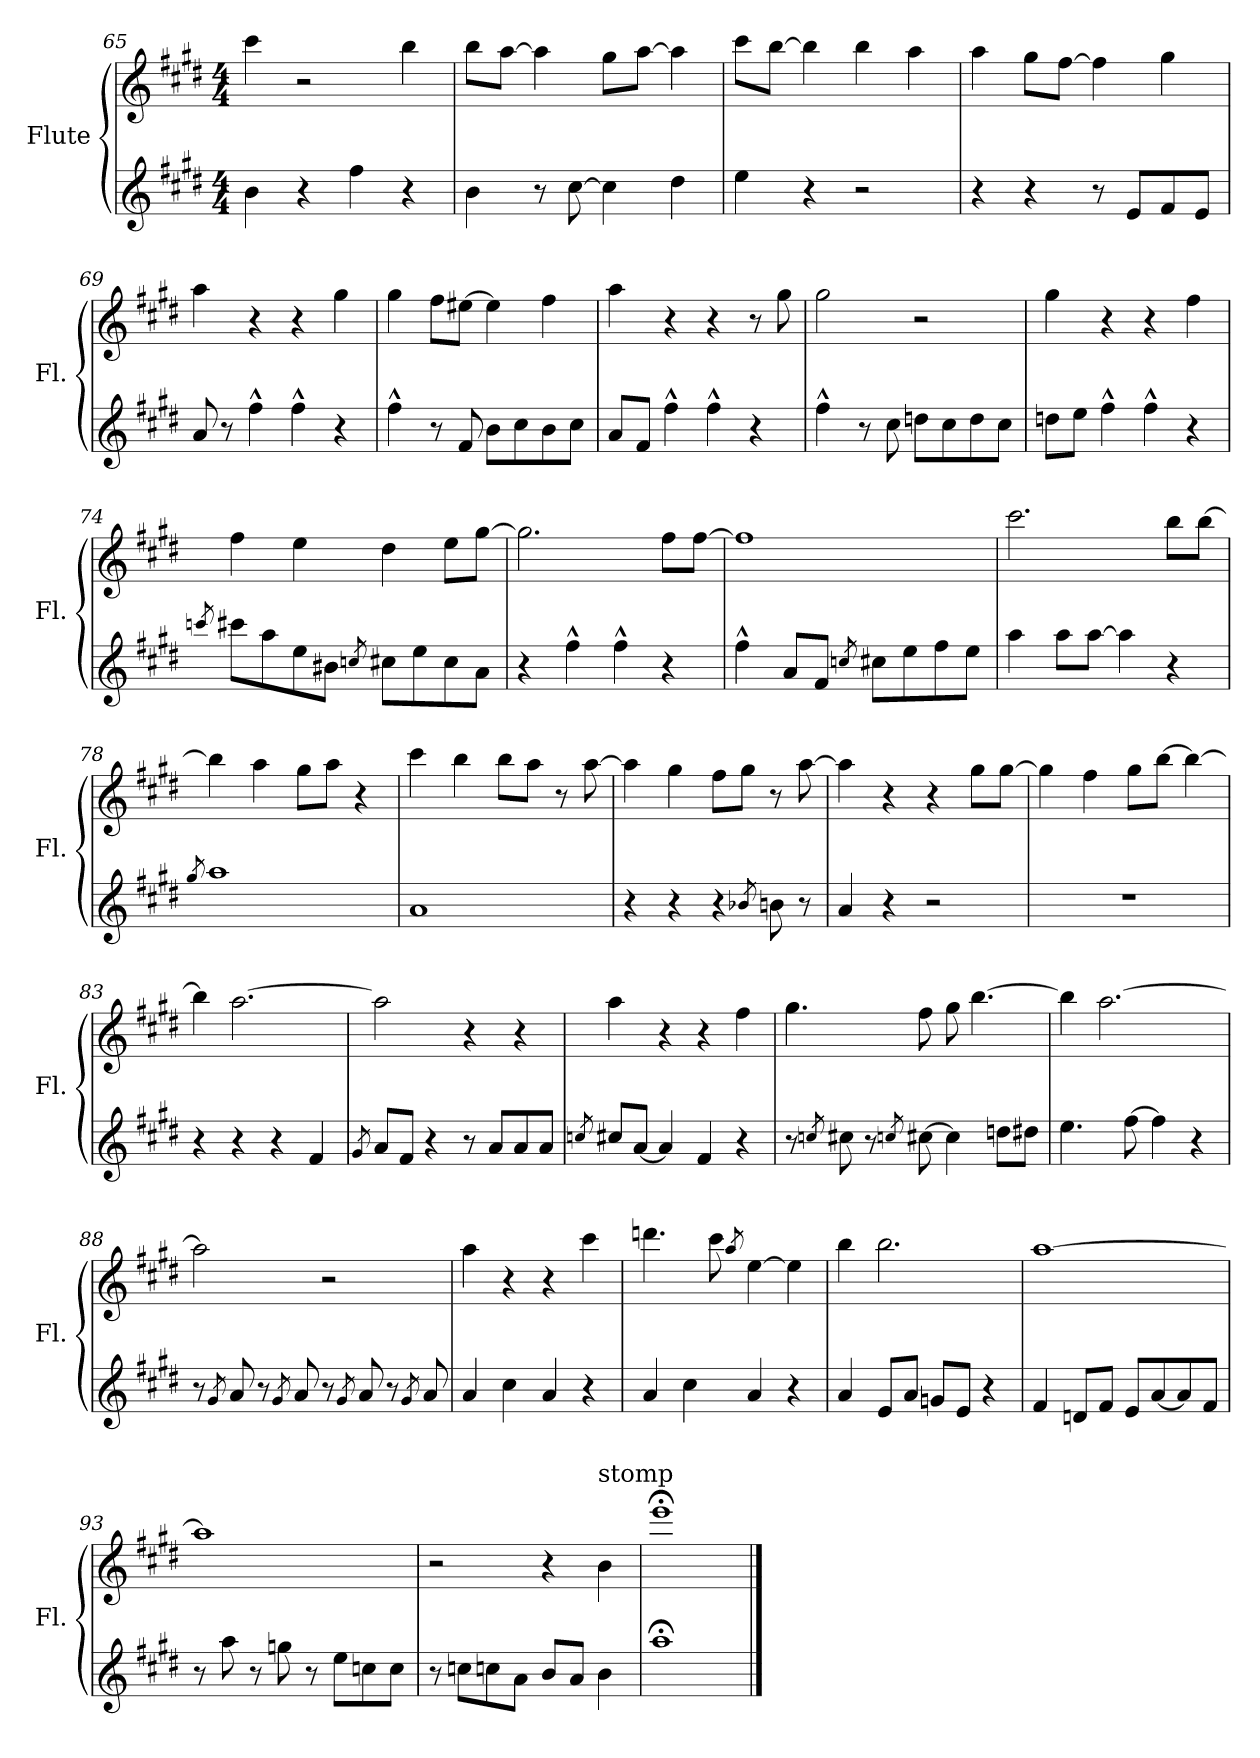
**kern	**kern
*part2	*part1
*staff2	*staff1
*I"Flute	*I"Flute
*I'Fl.	*I'Fl.
*clefG2	*clefG2
*k[f#c#g#d#]	*k[f#c#g#d#]
*M4/4	*M4/4
=65	=65
4b\	4ccc#\
4r	2r
4ff#\	.
4r	4bb\
=66	=66
4b\	8bb\L
.	[8aa\J
8r	4aa\]
[8cc#\	.
4cc#\]	8gg#\L
.	[8aa\J
4dd#\	4aa\]
!!LO:PB:g=z
=67	=67
4ee\	8ccc#\L
.	[8bb\J
4r	4bb\]
2r	4bb\
.	4aa\
=68	=68
4r	4aa\
4r	8gg#\L
.	[8ff#\J
8r	4ff#\]
8e/L	.
8f#/	4gg#\
8e/J	.
=69	=69
8a/	4aa\
8r	.
4ff#^^\	4r
4ff#^^\	4r
4r	4gg#\
=70	=70
4ff#^^\	4gg#\
8r	8ff#\L
8f#/	[8ee#X\J
8b\L	4ee#\]
8cc#\	.
8b\	4ff#\
8cc#\J	.
=71	=71
8a/L	4aa\
8f#/J	.
4ff#^^\	4r
4ff#^^\	4r
4r	8r
.	8gg#\
!!LO:LB:g=z
=72	=72
4ff#^^\	2gg#\
8r	.
8cc#\	.
8ddn\L	2r
8cc#\	.
8dd\	.
8cc#\J	.
=73	=73
8ddn\L	4gg#\
8ee\J	.
4ff#^^\	4r
4ff#^^\	4r
4r	4ff#\
=74	=74
8qcccn/	.
8ccc#X\L	4ff#\
8aa\	.
8ee\	4ee\
8b#X\J	.
8qccn/	.
8cc#X\L	4dd#\
8ee\	.
8cc#\	8ee\L
8a\J	[8gg#\J
=75	=75
4r	2.gg#\]
4ff#^^\	.
4ff#^^\	.
4r	8ff#\L
.	[8ff#\J
=76	=76
4ff#^^\	1ff#]
8a/L	.
8f#/J	.
8qccn/	.
8cc#X\L	.
8ee\	.
8ff#\	.
8ee\J	.
!!LO:LB:g=z
=77	=77
4aa\	2.ccc#\
8aa\L	.
[8aa\J	.
4aa\]	.
4r	8bb\L
.	[8bb\J
=78	=78
8qgg#/	.
1aa	4bb\]
.	4aa\
.	8gg#\L
.	8aa\J
.	4r
=79	=79
1a	4ccc#\
.	4bb\
.	8bb\L
.	8aa\J
.	8r
.	[8aa\
=80	=80
4r	4aa\]
4r	4gg#\
4r	8ff#\L
.	8gg#\J
8qb-X/	.
8bn\	8r
8r	[8aa\
=81	=81
4a/	4aa\]
4r	4r
2r	4r
.	8gg#\L
.	[8gg#\J
=82	=82
1r	4gg#\]
.	4ff#\
.	8gg#\L
.	[8bb\J
.	4bb\_
!!LO:LB:g=z
=83	=83
4r	4bb\]
4r	[2.aa\
4r	.
4f#/	.
=84	=84
8qg#/	.
8a/L	2aa\]
8f#/J	.
4r	.
8r	4r
8a/L	.
8a/	4r
8a/J	.
=85	=85
8qccn/	.
8cc#X/L	4aa\
[8a/J	.
4a/]	4r
4f#/	4r
4r	4ff#\
=86	=86
8r	4.gg#\
8qccn/	.
8cc#X\	.
8r	.
8qccn/	.
[8cc#X\	8ff#\
4cc#\]	8gg#\
.	[4.bb\
8ddn\L	.
8dd#X\J	.
=87	=87
4.ee\	4bb\]
.	[2.aa\
[8ff#\	.
4ff#\]	.
4r	.
!!LO:LB:g=z
=88	=88
8r	2aa\]
8qg#/	.
8a/	.
8r	.
8qg#/	.
8a/	.
8r	2r
8qg#/	.
8a/	.
8r	.
8qg#/	.
8a/	.
=89	=89
4a/	4aa\
4cc#\	4r
4a/	4r
4r	4ccc#\
=90	=90
4a/	4.dddn\
4cc#\	.
.	8ccc#\
.	8qaa/
4a/	[4ee\
4r	4ee\]
=91	=91
4a/	4bb\
8e/L	2.bb\
8a/J	.
8gn/L	.
8e/J	.
4r	.
=92	=92
4f#/	[1aa
8dn/L	.
8f#/J	.
8e/L	.
[8a/	.
8a/]	.
8f#/J	.
!!LO:PB:g=z
=93	=93
8r	1aa]
8aa\	.
8r	.
8ggn\	.
8r	.
8ee\L	.
8ccn\	.
8cc\J	.
=94	=94
8r	2r
8ccn\L	.
8ccn\	.
8a\J	.
8b/L	4r
8a/J	.
!	!LO:TX:a:t=stomp
4b\	4b\
=95	=95
1aa;<	1eee;<
==	==
*-	*-
